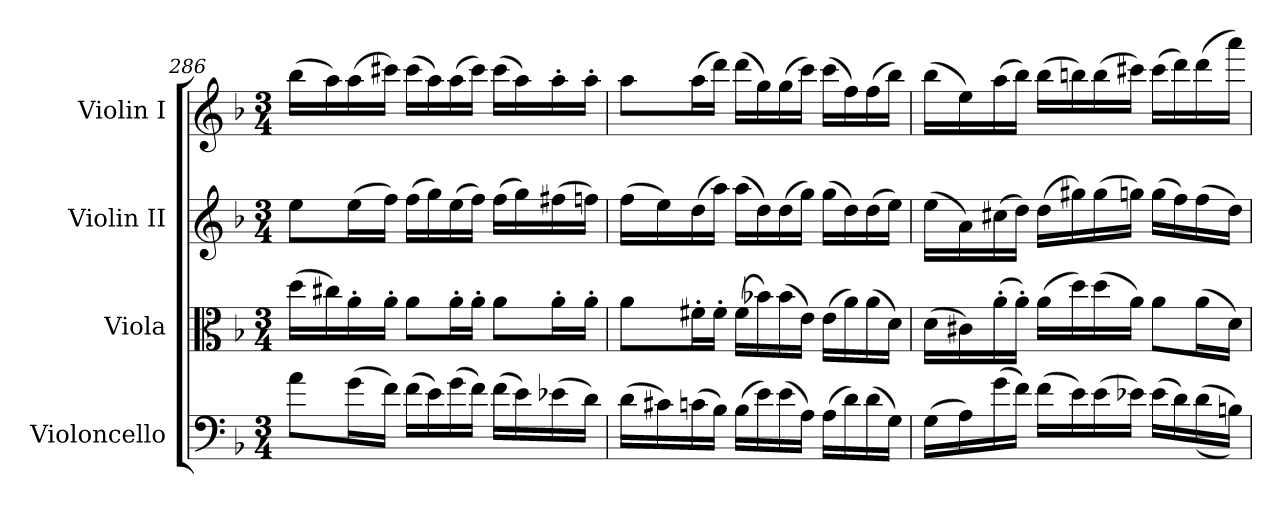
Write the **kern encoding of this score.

**kern	**kern	**kern	**kern
*part4	*part3	*part2	*part1
*staff4	*staff3	*staff2	*staff1
*I"Violoncello	*I"Viola	*I"Violin II	*I"Violin I
*I'Vc	*I'Vla	*I'Vln	*I'Vln
!!LO:LB:g=z
*clefF4	*clefC3	*clefG2	*clefG2
*k[b-]	*k[b-]	*k[b-]	*k[b-]
*M3/4	*M3/4	*M3/4	*M3/4
=286	=286	=286	=286
8a\L	(16dd\LL	8ee\L	(16bb-\LL
.	16cc#X\)	.	16aa\)
(16g\L	16a'\	(16ee\L	(16aa\
16f\JJ)	16a'\JJ	16ff\JJ)	16ccc#X\JJ)
(16f\LL	8a\L	(16ff\LL	(16ccc#\LL
16e\)	.	16gg\)	16aa\)
(16g\	16a'\L	(16ee\	(16aa\
16f\JJ)	16a'\JJ	16ff\JJ)	16ccc#\JJ)
(16f\LL	8a\L	(16ff\LL	(16ccc#\LL
16e\)	.	16gg\)	16aa\)
(16e-X\	16a'\L	(16ff#X\	16aa'\
16d\JJ)	16a'\JJ	16ffn\JJ)	16aa'\JJ
=287	=287	=287	=287
(16d\LL	8a\L	(16ff\LL	8aa\L
16c#X\)	.	16ee\)	.
(16cn\	16f#X'\L	(16dd\	(16aa\L
16B-\JJ)	16f#'\JJ	16aa\JJ)	16ddd\JJ)
(16B-\LL	(16f#\LL	(16aa\LL	(16ddd\LL
16e\)	16b-X\)	16dd\)	16gg\)
(16e\	(16b-\	(16dd\	(16gg\
16A\JJ)	16e\JJ)	16gg\JJ)	16ccc\JJ)
(16A\LL	(16e\LL	(16gg\LL	(16ccc\LL
16d\)	16a\)	16dd\)	16ff\)
(16d\	(16a\	(16dd\	(16ff\
16G\JJ)	16d\JJ)	16ee\JJ)	16bb-\JJ)
=288	=288	=288	=288
(16G\LL	(16d\LL	(16ee\LL	(16bb-\LL
16A\)	16c#X\)	16a\)	16ee\)
(16g\	(16a'\	(16cc#X\	(16aa\
16f\JJ)	16a'\JJ)	16dd\JJ)	16bb-\JJ)
(16f\LL	(16a\LL	(16dd\LL	(16bb-\LL
16e\)	16dd\)	16gg#X\)	16bbn\)
(16e\	(16dd\	(16gg#\	(16bb\
16e-X\JJ)	16a\JJ)	16ggn\JJ)	16ccc#X\JJ)
(16e-\LL	8a\L	(16gg\LL	(16ccc#\LL
16d\)	.	16ff\)	16ddd\)
((16d\	(16a\L	(16ff\	(16ddd\
16Bn\JJ))	16d\JJ)	16dd\JJ)	16aaa\JJ)
=	=	=	=
*-	*-	*-	*-
